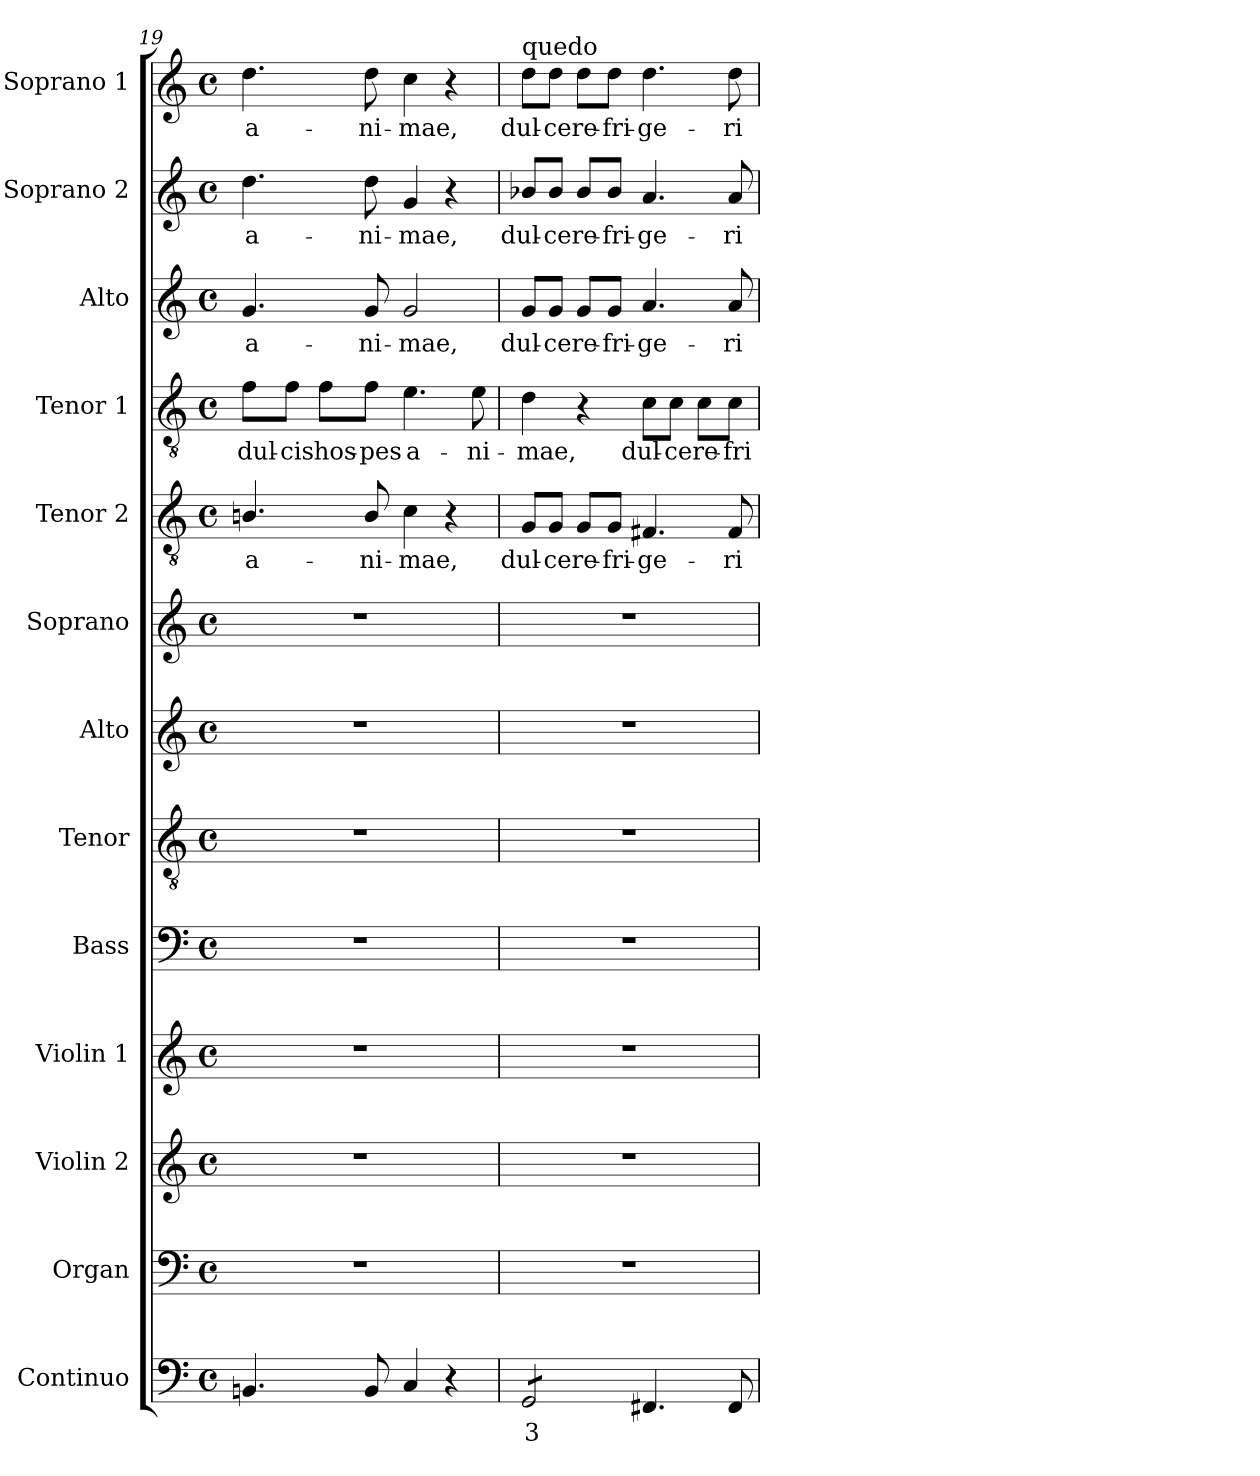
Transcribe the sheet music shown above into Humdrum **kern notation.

**kern	**text	**kern	**kern	**kern	**kern	**kern	**kern	**kern	**kern	**text	**kern	**text	**kern	**text	**kern	**text	**kern	**text
*part13	*part13	*part12	*part11	*part10	*part9	*part8	*part7	*part6	*part5	*part5	*part4	*part4	*part3	*part3	*part2	*part2	*part1	*part1
*staff13	*staff13	*staff12	*staff11	*staff10	*staff9	*staff8	*staff7	*staff6	*staff5	*staff5	*staff4	*staff4	*staff3	*staff3	*staff2	*staff2	*staff1	*staff1
*I"Continuo	*	*I"Organ	*I"Violin 2	*I"Violin 1	*I"Bass	*I"Tenor	*I"Alto	*I"Soprano	*I"Tenor 2	*	*I"Tenor 1	*	*I"Alto	*	*I"Soprano 2	*	*I"Soprano 1	*
*I'Cont.	*	*I'Org.	*I'Vln. 2	*I'Vln. 1	*I'B.	*I'T.	*I'A.	*I'S.	*I'T2.	*	*I'T1.	*	*I'A.	*	*I'S2.	*	*I'S1.	*
*clefF4	*	*clefF4	*clefG2	*clefG2	*clefF4	*clefGv2	*clefG2	*clefG2	*clefGv2	*	*clefGv2	*	*clefG2	*	*clefG2	*	*clefG2	*
*	*	*	*	*	*	*ITrd7c12	*	*	*ITrd7c12	*	*ITrd7c12	*	*	*	*	*	*	*
*k[]	*	*k[]	*k[]	*k[]	*k[]	*k[]	*k[]	*k[]	*k[]	*	*k[]	*	*k[]	*	*k[]	*	*k[]	*
*C:	*	*C:	*C:	*C:	*C:	*C:	*C:	*C:	*C:	*	*C:	*	*C:	*	*C:	*	*C:	*
*M4/4	*	*M4/4	*M4/4	*M4/4	*M4/4	*M4/4	*M4/4	*M4/4	*M4/4	*	*M4/4	*	*M4/4	*	*M4/4	*	*M4/4	*
*met(c)	*	*met(c)	*met(c)	*met(c)	*met(c)	*met(c)	*met(c)	*met(c)	*met(c)	*	*met(c)	*	*met(c)	*	*met(c)	*	*met(c)	*
=19	=19	=19	=19	=19	=19	=19	=19	=19	=19	=19	=19	=19	=19	=19	=19	=19	=19	=19
!	!	!	!	!	!	!	!	!	!	!LO:LY:b:color=#000000	!	!	!	!	!	!	!	!
!	!	!	!	!	!	!	!	!	!	!	!	!LO:LY:b:color=#000000	!	!	!	!	!	!
!	!	!	!	!	!	!	!	!	!	!	!	!	!	!LO:LY:b:color=#000000	!	!	!	!
!	!	!	!	!	!	!	!	!	!	!	!	!	!	!	!	!LO:LY:b:color=#000000	!	!
!	!	!	!	!	!	!	!	!	!	!	!	!	!	!	!	!	!	!LO:LY:b:color=#000000
4.BBni/	.	1r	1r	1r	1r	1r	1r	1r	4.BBni/	a-	8Fi\L	dul-	4.gi/	a-	4.ddi\	a-	4.ddi\	a-
!	!	!	!	!	!	!	!	!	!	!	!	!LO:LY:b:color=#000000	!	!	!	!	!	!
.	.	.	.	.	.	.	.	.	.	.	8Fi\J	-cis	.	.	.	.	.	.
!	!	!	!	!	!	!	!	!	!	!	!	!LO:LY:b:color=#000000	!	!	!	!	!	!
.	.	.	.	.	.	.	.	.	.	.	8Fi\L	hos-	.	.	.	.	.	.
!	!	!	!	!	!	!	!	!	!	!LO:LY:b:color=#000000	!	!	!	!	!	!	!	!
!	!	!	!	!	!	!	!	!	!	!	!	!LO:LY:b:color=#000000	!	!	!	!	!	!
!	!	!	!	!	!	!	!	!	!	!	!	!	!	!LO:LY:b:color=#000000	!	!	!	!
!	!	!	!	!	!	!	!	!	!	!	!	!	!	!	!	!LO:LY:b:color=#000000	!	!
!	!	!	!	!	!	!	!	!	!	!	!	!	!	!	!	!	!	!LO:LY:b:color=#000000
8BBi/	.	.	.	.	.	.	.	.	8BBi/	-ni-	8Fi\J	-pes	8gi/	-ni-	8ddi\	-ni-	8ddi\	-ni-
!	!	!	!	!	!	!	!	!	!	!LO:LY:b:color=#000000	!	!	!	!	!	!	!	!
!	!	!	!	!	!	!	!	!	!	!	!	!LO:LY:b:color=#000000	!	!	!	!	!	!
!	!	!	!	!	!	!	!	!	!	!	!	!	!	!LO:LY:b:color=#000000	!	!	!	!
!	!	!	!	!	!	!	!	!	!	!	!	!	!	!	!	!LO:LY:b:color=#000000	!	!
!	!	!	!	!	!	!	!	!	!	!	!	!	!	!	!	!	!	!LO:LY:b:color=#000000
4Ci/	.	.	.	.	.	.	.	.	4Ci\	-mae,	4.Ei\	a-	2gi/	-mae,	4gi/	-mae,	4cci\	-mae,
4r	.	.	.	.	.	.	.	.	4r	.	.	.	.	.	4r	.	4r	.
!	!	!	!	!	!	!	!	!	!	!	!	!LO:LY:b:color=#000000	!	!	!	!	!	!
.	.	.	.	.	.	.	.	.	.	.	8Ei\	-ni-	.	.	.	.	.	.
=20	=20	=20	=20	=20	=20	=20	=20	=20	=20	=20	=20	=20	=20	=20	=20	=20	=20	=20
!	!LO:LY:b:color=#000000	!	!	!	!	!	!	!	!	!	!	!	!	!	!	!	!	!
!	!	!	!	!	!	!	!	!	!	!LO:LY:b:color=#000000	!	!	!	!	!	!	!	!
!	!	!	!	!	!	!	!	!	!	!	!	!LO:LY:b:color=#000000	!	!	!	!	!	!
!	!	!	!	!	!	!	!	!	!	!	!	!	!	!LO:LY:b:color=#000000	!	!	!	!
!	!	!	!	!	!	!	!	!	!	!	!	!	!	!	!	!LO:LY:b:color=#000000	!	!
!	!	!	!	!	!	!	!	!	!	!	!	!	!	!	!	!	!LO:TX:a:t=quedo	!
!	!	!	!	!	!	!	!	!	!	!	!	!	!	!	!	!	!	!LO:LY:b:color=#000000
*tremolo	*	*	*	*	*	*	*	*	*	*	*	*	*	*	*	*	*	*
8GGi/L	3	1r	1r	1r	1r	1r	1r	1r	8GGi/L	dul-	4Di\	-mae,	8gi/L	dul-	8b-Xi/L	dul-	8ddi\L	dul-
!	!	!	!	!	!	!	!	!	!	!LO:LY:b:color=#000000	!	!	!	!	!	!	!	!
!	!	!	!	!	!	!	!	!	!	!	!	!	!	!LO:LY:b:color=#000000	!	!	!	!
!	!	!	!	!	!	!	!	!	!	!	!	!	!	!	!	!LO:LY:b:color=#000000	!	!
!	!	!	!	!	!	!	!	!	!	!	!	!	!	!	!	!	!	!LO:LY:b:color=#000000
8GGi/	.	.	.	.	.	.	.	.	8GGi/J	-ce	.	.	8gi/J	-ce	8b-i/J	-ce	8ddi\J	-ce
!	!	!	!	!	!	!	!	!	!	!LO:LY:b:color=#000000	!	!	!	!	!	!	!	!
!	!	!	!	!	!	!	!	!	!	!	!	!	!	!LO:LY:b:color=#000000	!	!	!	!
!	!	!	!	!	!	!	!	!	!	!	!	!	!	!	!	!LO:LY:b:color=#000000	!	!
!	!	!	!	!	!	!	!	!	!	!	!	!	!	!	!	!	!	!LO:LY:b:color=#000000
8GGi/	.	.	.	.	.	.	.	.	8GGi/L	re-	4r	.	8gi/L	re-	8b-i/L	re-	8ddi\L	re-
!	!	!	!	!	!	!	!	!	!	!LO:LY:b:color=#000000	!	!	!	!	!	!	!	!
!	!	!	!	!	!	!	!	!	!	!	!	!	!	!LO:LY:b:color=#000000	!	!	!	!
!	!	!	!	!	!	!	!	!	!	!	!	!	!	!	!	!LO:LY:b:color=#000000	!	!
!	!	!	!	!	!	!	!	!	!	!	!	!	!	!	!	!	!	!LO:LY:b:color=#000000
8GGi/J	.	.	.	.	.	.	.	.	8GGi/J	-fri-	.	.	8gi/J	-fri-	8b-i/J	-fri-	8ddi\J	-fri-
*Xtremolo	*	*	*	*	*	*	*	*	*	*	*	*	*	*	*	*	*	*
!	!	!	!	!	!	!	!	!	!	!LO:LY:b:color=#000000	!	!	!	!	!	!	!	!
!	!	!	!	!	!	!	!	!	!	!	!	!LO:LY:b:color=#000000	!	!	!	!	!	!
!	!	!	!	!	!	!	!	!	!	!	!	!	!	!LO:LY:b:color=#000000	!	!	!	!
!	!	!	!	!	!	!	!	!	!	!	!	!	!	!	!	!LO:LY:b:color=#000000	!	!
!	!	!	!	!	!	!	!	!	!	!	!	!	!	!	!	!	!	!LO:LY:b:color=#000000
4.FF#Xi/	.	.	.	.	.	.	.	.	4.FF#Xi/	-ge-	8Ci\L	dul-	4.ai/	-ge-	4.ai/	-ge-	4.ddi\	-ge-
!	!	!	!	!	!	!	!	!	!	!	!	!LO:LY:b:color=#000000	!	!	!	!	!	!
.	.	.	.	.	.	.	.	.	.	.	8Ci\J	-ce	.	.	.	.	.	.
!	!	!	!	!	!	!	!	!	!	!	!	!LO:LY:b:color=#000000	!	!	!	!	!	!
.	.	.	.	.	.	.	.	.	.	.	8Ci\L	re-	.	.	.	.	.	.
!	!	!	!	!	!	!	!	!	!	!LO:LY:b:color=#000000	!	!	!	!	!	!	!	!
!	!	!	!	!	!	!	!	!	!	!	!	!LO:LY:b:color=#000000	!	!	!	!	!	!
!	!	!	!	!	!	!	!	!	!	!	!	!	!	!LO:LY:b:color=#000000	!	!	!	!
!	!	!	!	!	!	!	!	!	!	!	!	!	!	!	!	!LO:LY:b:color=#000000	!	!
!	!	!	!	!	!	!	!	!	!	!	!	!	!	!	!	!	!	!LO:LY:b:color=#000000
8FF#i/	.	.	.	.	.	.	.	.	8FF#i/	-ri-	8Ci\J	-fri-	8ai/	-ri-	8ai/	-ri-	8ddi\	-ri-
=	=	=	=	=	=	=	=	=	=	=	=	=	=	=	=	=	=	=
*-	*-	*-	*-	*-	*-	*-	*-	*-	*-	*-	*-	*-	*-	*-	*-	*-	*-	*-
